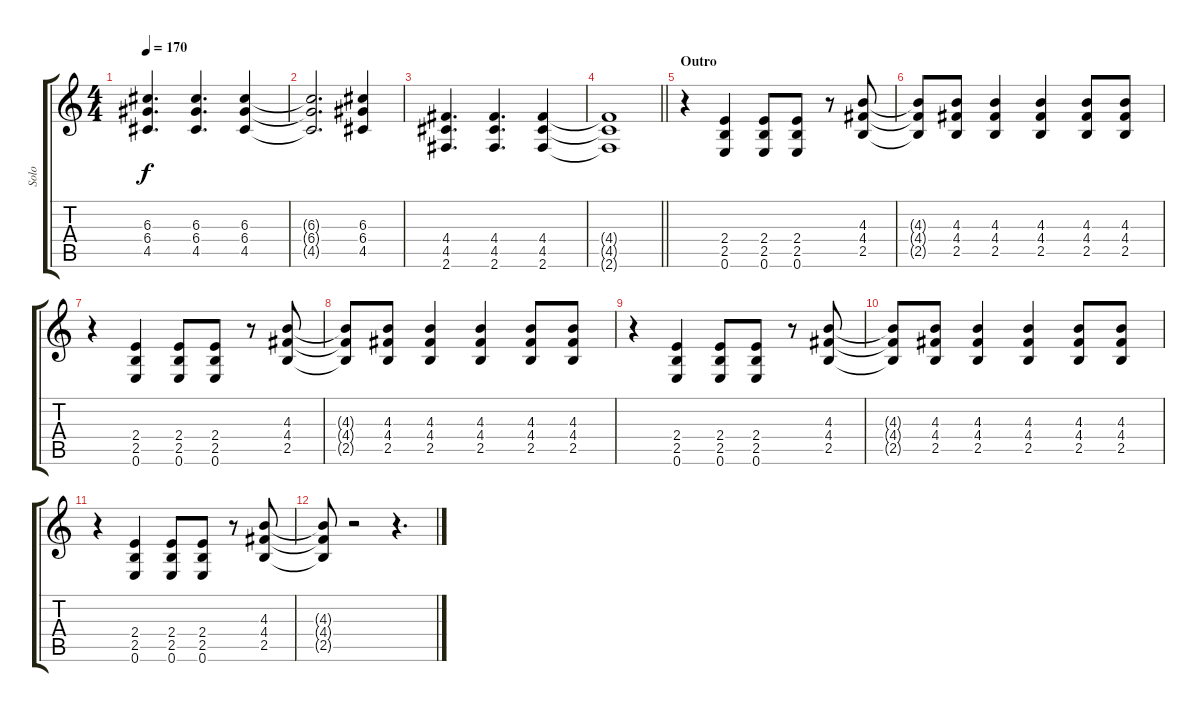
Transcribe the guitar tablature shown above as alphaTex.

\track ("Solo" "Solo") {instrument distortionguitar}
\staff {score tabs}
\tuning (E4 B3 G3 D3 A2 E2) {hide}
\ts (4 4)
\tempo 170
\clef g2
\ks c
(6.3 6.4 4.5).4{d dy f} (6.3 6.4 4.5).4{d} (6.3 6.4 4.5).4 |
(6.3{t} 6.4{t} 4.5{t}).2{d} (6.3 6.4 4.5).4 |
(4.4 4.5 2.6).4{d} (4.4 4.5 2.6).4{d} (4.4 4.5 2.6).4 |
\barLineRight lightlight
(4.4{t} 4.5{t} 2.6{t}).1 |
\section ("" "Outro")
r.4 (2.4 2.5 0.6).4 (2.4 2.5 0.6).8 (2.4 2.5 0.6).8 r.8 (4.3 4.4 2.5).8 |
(4.3{t} 4.4{t} 2.5{t}).8 (4.3 4.4 2.5).8 (4.3 4.4 2.5).4 (4.3 4.4 2.5).4 (4.3 4.4 2.5).8 (4.3 4.4 2.5).8 |
r.4 (2.4 2.5 0.6).4 (2.4 2.5 0.6).8 (2.4 2.5 0.6).8 r.8 (4.3 4.4 2.5).8 |
(4.3{t} 4.4{t} 2.5{t}).8 (4.3 4.4 2.5).8 (4.3 4.4 2.5).4 (4.3 4.4 2.5).4 (4.3 4.4 2.5).8 (4.3 4.4 2.5).8 |
r.4 (2.4 2.5 0.6).4 (2.4 2.5 0.6).8 (2.4 2.5 0.6).8 r.8 (4.3 4.4 2.5).8 |
(4.3{t} 4.4{t} 2.5{t}).8 (4.3 4.4 2.5).8 (4.3 4.4 2.5).4 (4.3 4.4 2.5).4 (4.3 4.4 2.5).8 (4.3 4.4 2.5).8 |
r.4 (2.4 2.5 0.6).4 (2.4 2.5 0.6).8 (2.4 2.5 0.6).8 r.8 (4.3 4.4 2.5).8 |
(4.3{t} 4.4{t} 2.5{t}).8 r.2 r.4{d}
